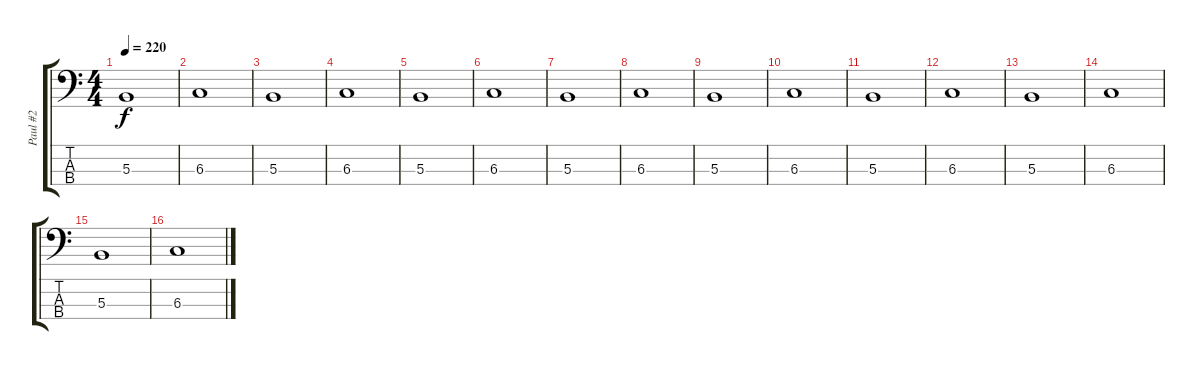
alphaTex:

\track ("Paul #2" "Paul #2") {instrument electricbassfinger}
\staff {score tabs}
\tuning (E2 B1 Gb1 B0) {hide}
\ts (4 4)
\tempo 220
\clef f4
\ks c
5.3.1{dy f} |
6.3.1 |
5.3.1 |
6.3.1 |
5.3.1 |
6.3.1 |
5.3.1 |
6.3.1 |
5.3.1 |
6.3.1 |
5.3.1 |
6.3.1 |
5.3.1 |
6.3.1 |
5.3.1 |
6.3.1
